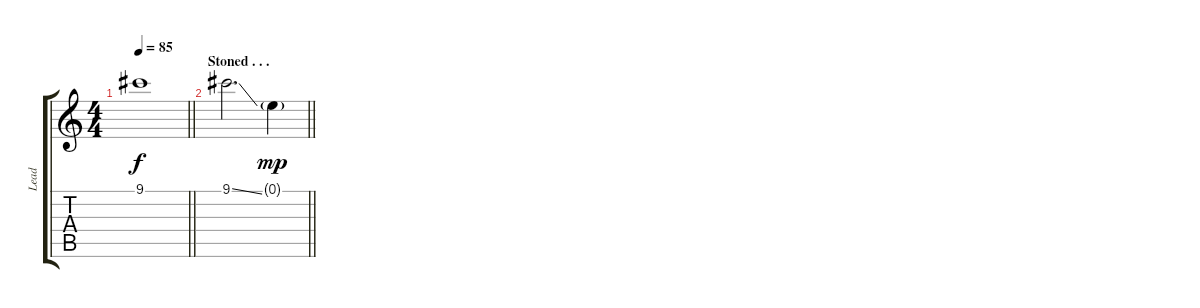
\track ("Lead" "Lead") {instrument distortionguitar}
\staff {score tabs}
\tuning (E4 B3 G3 D3 A2 E2) {hide}
\ts (4 4)
\tempo 85
\clef g2
\barLineRight lightlight
\ks c
9.1{t}.1{dy f} |
\section ("" "Stoned . . .")
\barLineRight lightlight
9.1{ss}.2{d} 0.1{g}.4{dy mp}
